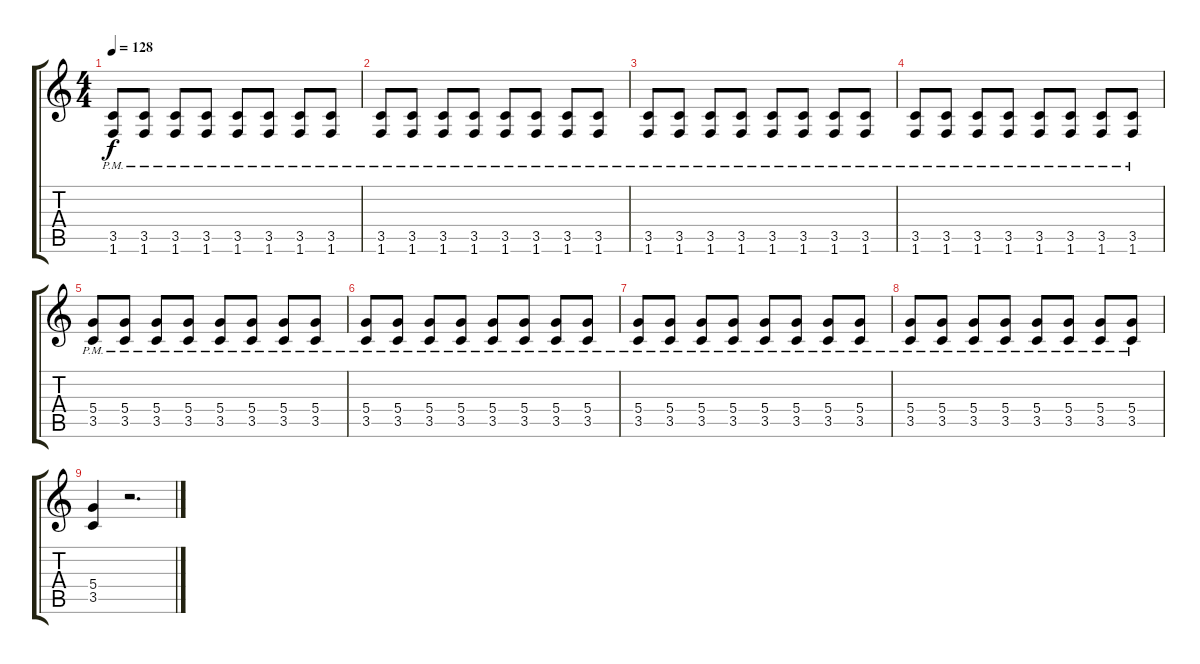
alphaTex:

\track "" {instrument overdrivenguitar}
\staff {score tabs}
\tuning (E4 B3 G3 D3 A2 E2) {hide}
\ts (4 4)
\tempo 128
\clef g2
\ks c
(3.5{pm} 1.6{pm}).8{dy f} (3.5{pm} 1.6{pm}).8 (3.5{pm} 1.6{pm}).8 (3.5{pm} 1.6{pm}).8 (3.5{pm} 1.6{pm}).8 (3.5{pm} 1.6{pm}).8 (3.5{pm} 1.6{pm}).8 (3.5{pm} 1.6{pm}).8 |
(3.5{pm} 1.6{pm}).8 (3.5{pm} 1.6{pm}).8 (3.5{pm} 1.6{pm}).8 (3.5{pm} 1.6{pm}).8 (3.5{pm} 1.6{pm}).8 (3.5{pm} 1.6{pm}).8 (3.5{pm} 1.6{pm}).8 (3.5{pm} 1.6{pm}).8 |
(3.5{pm} 1.6{pm}).8 (3.5{pm} 1.6{pm}).8 (3.5{pm} 1.6{pm}).8 (3.5{pm} 1.6{pm}).8 (3.5{pm} 1.6{pm}).8 (3.5{pm} 1.6{pm}).8 (3.5{pm} 1.6{pm}).8 (3.5{pm} 1.6{pm}).8 |
(3.5{pm} 1.6{pm}).8 (3.5{pm} 1.6{pm}).8 (3.5{pm} 1.6{pm}).8 (3.5{pm} 1.6{pm}).8 (3.5{pm} 1.6{pm}).8 (3.5{pm} 1.6{pm}).8 (3.5{pm} 1.6{pm}).8 (3.5{pm} 1.6{pm}).8 |
(5.4{pm} 3.5{pm}).8 (5.4{pm} 3.5{pm}).8 (5.4{pm} 3.5{pm}).8 (5.4{pm} 3.5{pm}).8 (5.4{pm} 3.5{pm}).8 (5.4{pm} 3.5{pm}).8 (5.4{pm} 3.5{pm}).8 (5.4{pm} 3.5{pm}).8 |
(5.4{pm} 3.5{pm}).8 (5.4{pm} 3.5{pm}).8 (5.4{pm} 3.5{pm}).8 (5.4{pm} 3.5{pm}).8 (5.4{pm} 3.5{pm}).8 (5.4{pm} 3.5{pm}).8 (5.4{pm} 3.5{pm}).8 (5.4{pm} 3.5{pm}).8 |
(5.4{pm} 3.5{pm}).8 (5.4{pm} 3.5{pm}).8 (5.4{pm} 3.5{pm}).8 (5.4{pm} 3.5{pm}).8 (5.4{pm} 3.5{pm}).8 (5.4{pm} 3.5{pm}).8 (5.4{pm} 3.5{pm}).8 (5.4{pm} 3.5{pm}).8 |
(5.4{pm} 3.5{pm}).8 (5.4{pm} 3.5{pm}).8 (5.4{pm} 3.5{pm}).8 (5.4{pm} 3.5{pm}).8 (5.4{pm} 3.5{pm}).8 (5.4{pm} 3.5{pm}).8 (5.4{pm} 3.5{pm}).8 (5.4{pm} 3.5{pm}).8 |
(5.4 3.5).4 r.2{d}
